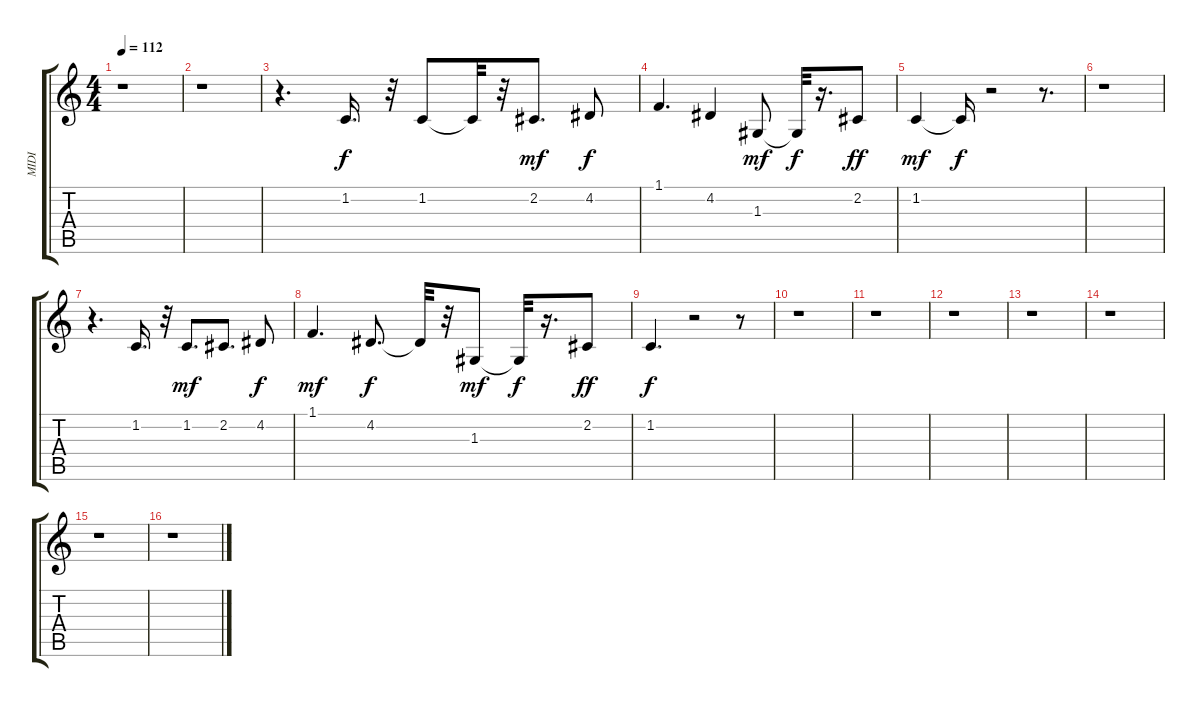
\track ("MIDI" "MIDI") {instrument choiraahs}
\staff {score tabs}
\tuning (E4 B3 G3 D3 A2 E2) {hide}
\ts (4 4)
\tempo 112
\clef g2
\ks c
r.1{dy f} |
r.1 |
r.4{d} 1.2.16{d} r.32 1.2.8 1.2{t}.32 r.32 2.2.8{d dy mf} 4.2.8{dy f} |
1.1.4{d} 4.2.4 1.3.8{dy mf} 1.3{t}.32{dy f} r.16{d} 2.2.8{dy ff} |
1.2.4{dy mf} 1.2{t}.16{dy f} r.2 r.8{d} |
r.1 |
r.4{d} 1.2.16{d} r.32 1.2.8{d dy mf} 2.2.8{d} 4.2.8{dy f} |
1.1.4{d dy mf} 4.2.8{d dy f} 4.2{t}.32 r.32 1.3.8{dy mf} 1.3{t}.32{dy f} r.16{d} 2.2.8{dy ff} |
1.2.4{d dy f} r.2 r.8 |
r.1 |
r.1 |
r.1 |
r.1 |
r.1 |
r.1 |
r.1
